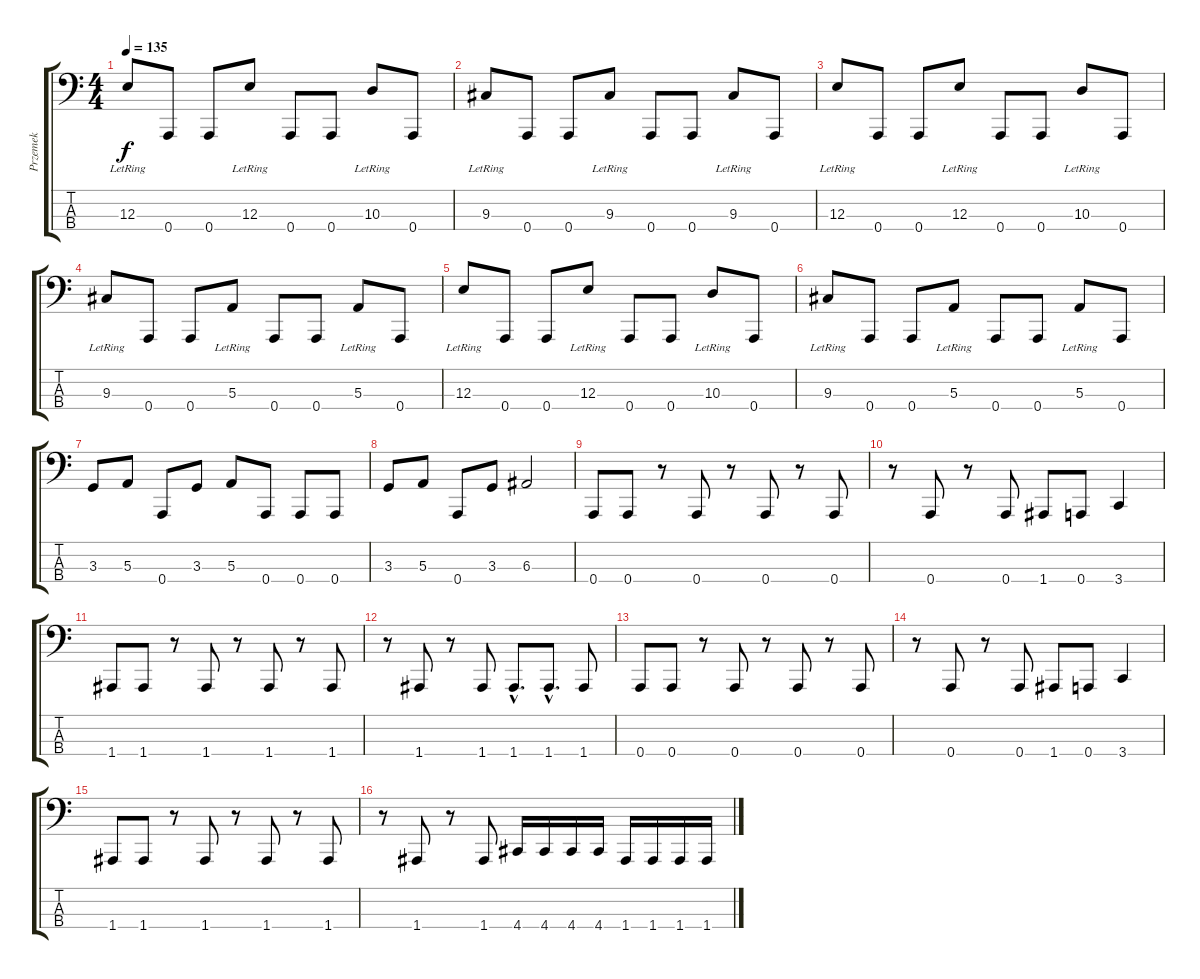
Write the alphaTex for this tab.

\track ("Przemek" "Przemek") {instrument electricbassfinger}
\staff {score tabs}
\tuning (D2 A1 E1 A0) {hide}
\ts (4 4)
\tempo 135
\clef f4
\ks c
12.3{lr}.8{dy f} 0.4.8 0.4.8 12.3{lr}.8 0.4.8 0.4.8 10.3{lr}.8 0.4.8 |
9.3{lr}.8 0.4.8 0.4.8 9.3{lr}.8 0.4.8 0.4.8 9.3{lr}.8 0.4.8 |
12.3{lr}.8 0.4.8 0.4.8 12.3{lr}.8 0.4.8 0.4.8 10.3{lr}.8 0.4.8 |
9.3{lr}.8 0.4.8 0.4.8 5.3{lr}.8 0.4.8 0.4.8 5.3{lr}.8 0.4.8 |
12.3{lr}.8 0.4.8 0.4.8 12.3{lr}.8 0.4.8 0.4.8 10.3{lr}.8 0.4.8 |
9.3{lr}.8 0.4.8 0.4.8 5.3{lr}.8 0.4.8 0.4.8 5.3{lr}.8 0.4.8 |
3.3.8 5.3.8 0.4.8 3.3.8 5.3.8 0.4.8 0.4.8 0.4.8 |
3.3.8 5.3.8 0.4.8 3.3.8 6.3.2 |
0.4.8 0.4.8 r.8 0.4.8 r.8 0.4.8 r.8 0.4.8 |
r.8 0.4.8 r.8 0.4.8 1.4.8 0.4.8 3.4.4 |
1.4.8 1.4.8 r.8 1.4.8 r.8 1.4.8 r.8 1.4.8 |
r.8 1.4.8 r.8 1.4.8 1.4{hac}.8{d} 1.4{hac}.8{d} 1.4.8 |
0.4.8 0.4.8 r.8 0.4.8 r.8 0.4.8 r.8 0.4.8 |
r.8 0.4.8 r.8 0.4.8 1.4.8 0.4.8 3.4.4 |
1.4.8 1.4.8 r.8 1.4.8 r.8 1.4.8 r.8 1.4.8 |
r.8 1.4.8 r.8 1.4.8 4.4.16 4.4.16 4.4.16 4.4.16 1.4.16 1.4.16 1.4.16 1.4.16
